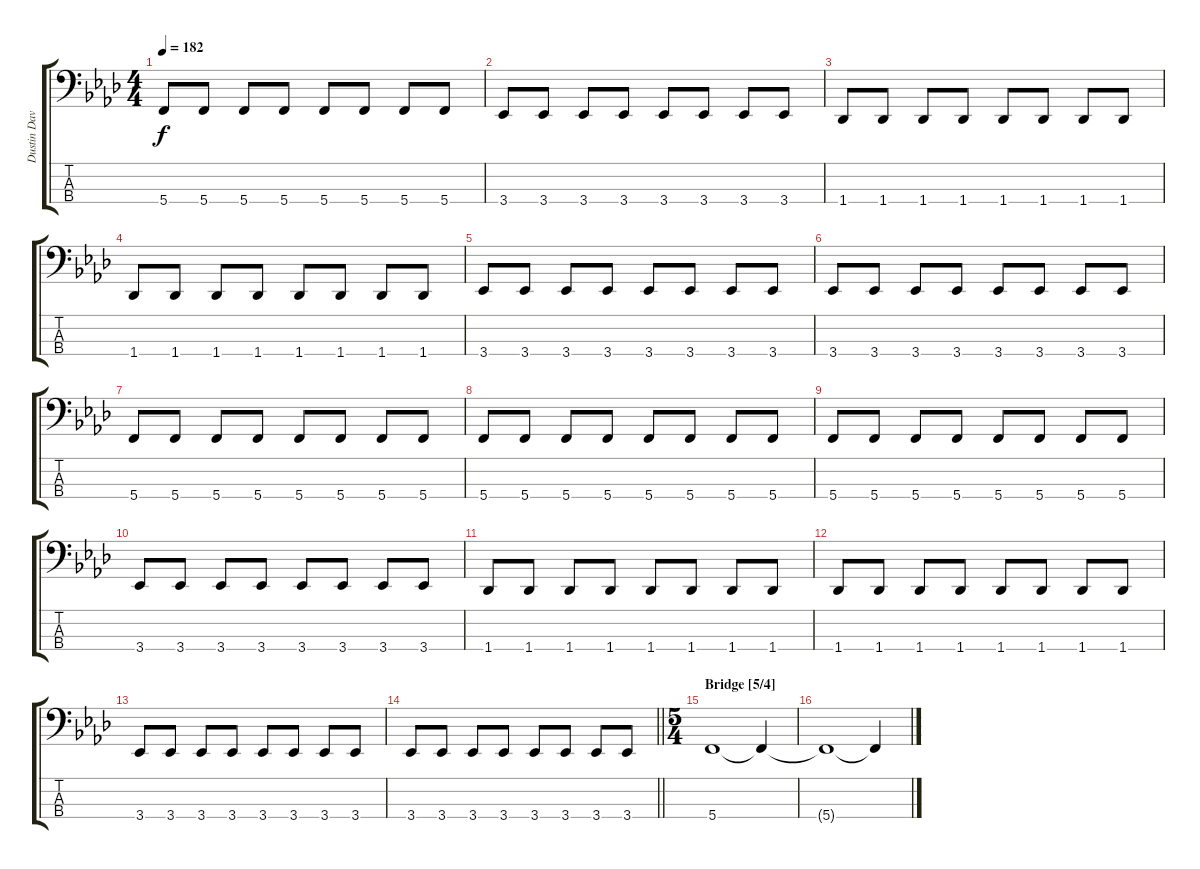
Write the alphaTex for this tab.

\track ("Dustin Davidson [Bass]" "Dustin Dav") {instrument electricbasspick}
\staff {score tabs}
\tuning (F2 C2 G1 C1) {hide}
\ts (4 4)
\tempo 182
\clef f4
\ks fminor
5.4.8{dy f} 5.4.8 5.4.8 5.4.8 5.4.8 5.4.8 5.4.8 5.4.8 |
3.4.8 3.4.8 3.4.8 3.4.8 3.4.8 3.4.8 3.4.8 3.4.8 |
1.4.8 1.4.8 1.4.8 1.4.8 1.4.8 1.4.8 1.4.8 1.4.8 |
1.4.8 1.4.8 1.4.8 1.4.8 1.4.8 1.4.8 1.4.8 1.4.8 |
3.4.8 3.4.8 3.4.8 3.4.8 3.4.8 3.4.8 3.4.8 3.4.8 |
3.4.8 3.4.8 3.4.8 3.4.8 3.4.8 3.4.8 3.4.8 3.4.8 |
5.4.8 5.4.8 5.4.8 5.4.8 5.4.8 5.4.8 5.4.8 5.4.8 |
5.4.8 5.4.8 5.4.8 5.4.8 5.4.8 5.4.8 5.4.8 5.4.8 |
5.4.8 5.4.8 5.4.8 5.4.8 5.4.8 5.4.8 5.4.8 5.4.8 |
3.4.8 3.4.8 3.4.8 3.4.8 3.4.8 3.4.8 3.4.8 3.4.8 |
1.4.8 1.4.8 1.4.8 1.4.8 1.4.8 1.4.8 1.4.8 1.4.8 |
1.4.8 1.4.8 1.4.8 1.4.8 1.4.8 1.4.8 1.4.8 1.4.8 |
3.4.8 3.4.8 3.4.8 3.4.8 3.4.8 3.4.8 3.4.8 3.4.8 |
\barLineRight lightlight
3.4.8 3.4.8 3.4.8 3.4.8 3.4.8 3.4.8 3.4.8 3.4.8 |
\ts (5 4)
\section ("" "Bridge [5/4]")
5.4.1 5.4{t}.4 |
5.4{t}.1 5.4{t}.4
